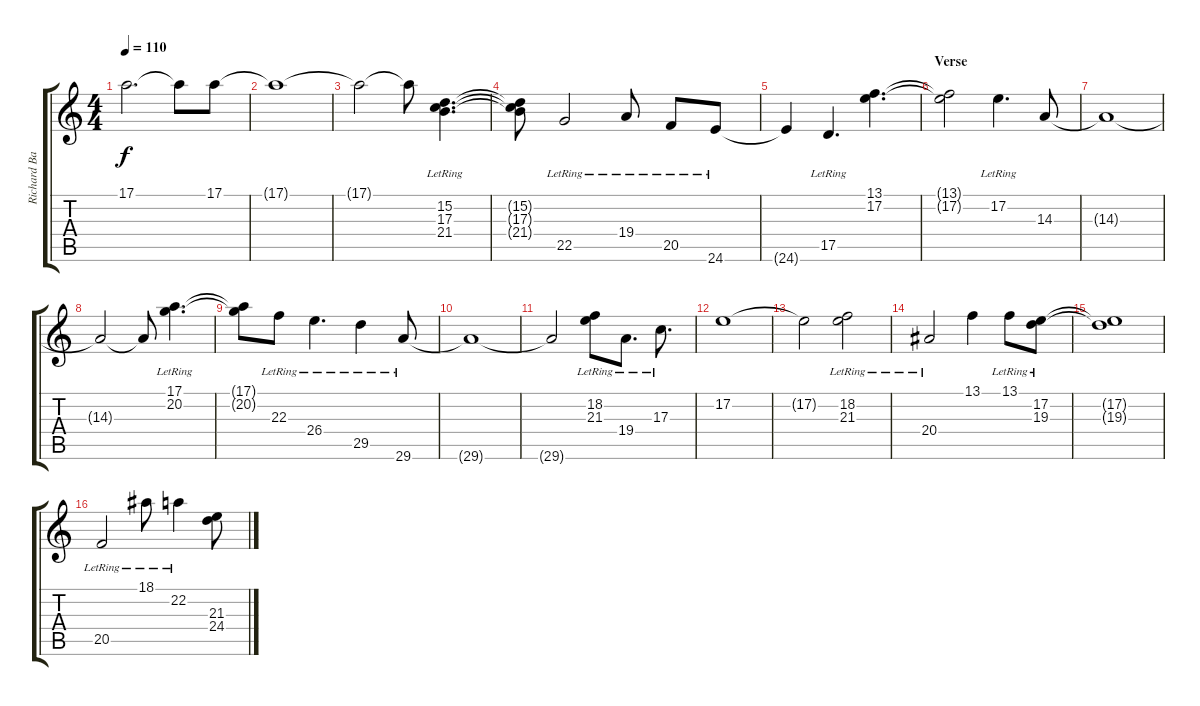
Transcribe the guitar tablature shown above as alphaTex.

\track ("Richard Barbieri - Keyboard 2" "Richard Ba") {instrument celesta}
\staff {score tabs}
\tuning (E4 B3 G3 D3 A2 E2) {hide}
\ts (4 4)
\tempo 110
\clef g2
\ks c
17.1.2{d dy f} 17.1{t}.8 17.1.8 |
17.1{t}.1 |
17.1{t}.2 17.1{t}.8 (15.2{lr} 17.3{lr} 21.4{lr}).4{d} |
(15.2{t} 17.3{t} 21.4{t}).8 22.5{lr}.2 19.4{lr}.8 20.5{lr}.8 24.6{lr}.8 |
24.6{t}.4 17.5{lr}.4{d} (13.1 17.2).4{d} |
\section ("" "Verse")
(13.1{t} 17.2{t}).2 17.2{lr}.4{d} 14.3.8 |
14.3{t}.1 |
14.3{t}.2 14.3{t}.8 (17.1{lr} 20.2{lr}).4{d} |
(17.1{t} 20.2{t}).8 22.3{lr}.8 26.4{lr}.4{d} 29.5{lr}.4 29.6{lr}.8 |
29.6{t}.1 |
29.6{t}.2 (18.2{lr} 21.3{lr}).8 19.4{lr}.8{d} 17.3{lr}.8{d} |
17.2.1 |
17.2{t}.2 (18.2{lr} 21.3{lr}).2 |
20.4{lr}.2 13.1.4 13.1{lr}.8 (17.2{lr} 19.3{lr}).8 |
(17.2{t} 19.3{t}).1 |
20.5{lr}.2 18.1{lr}.8 22.2{lr}.4 (21.3 24.4).8
